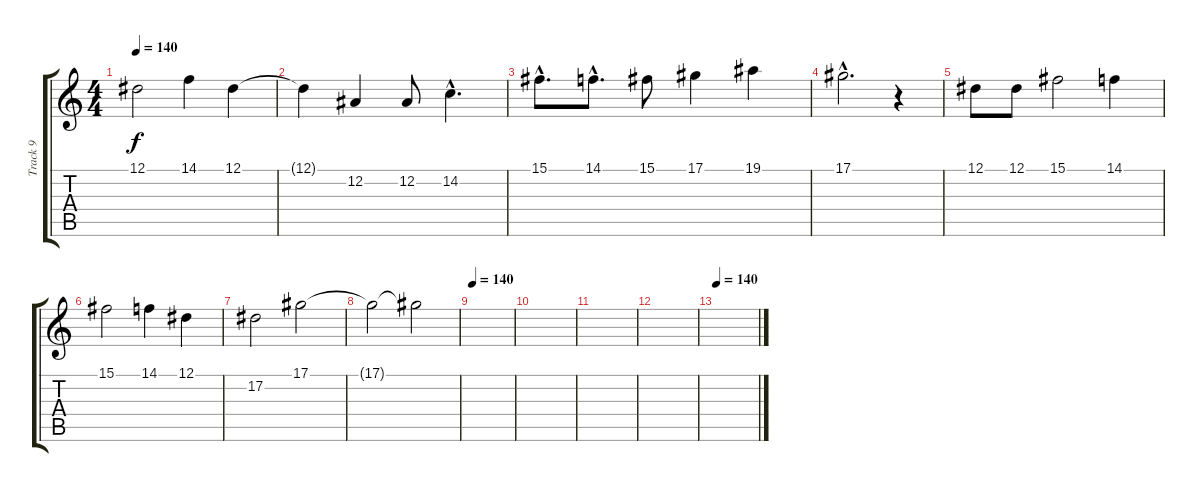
\track ("Track 9" "Track 9") {instrument cello}
\staff {score tabs}
\tuning (Eb4 Bb3 Gb3 Db3 Ab2 Eb2) {hide}
\ts (4 4)
\tempo 140
\clef g2
\ks aminor
12.1.2{dy f} 14.1.4 12.1.4 |
12.1{t}.4 12.2.4 12.2.8 14.2{hac}.4{d} |
15.1{hac}.8{d} 14.1{hac}.8{d} 15.1.8 17.1.4 19.1.4 |
17.1{hac}.2{d} r.4 |
12.1.8 12.1.8 15.1.2 14.1.4 |
15.1.2 14.1.4 12.1.4 |
17.2.2 17.1.2 |
17.1{t}.2 17.1{t}.2 |
\tempo 140
|
|
|
|
\tempo 140
